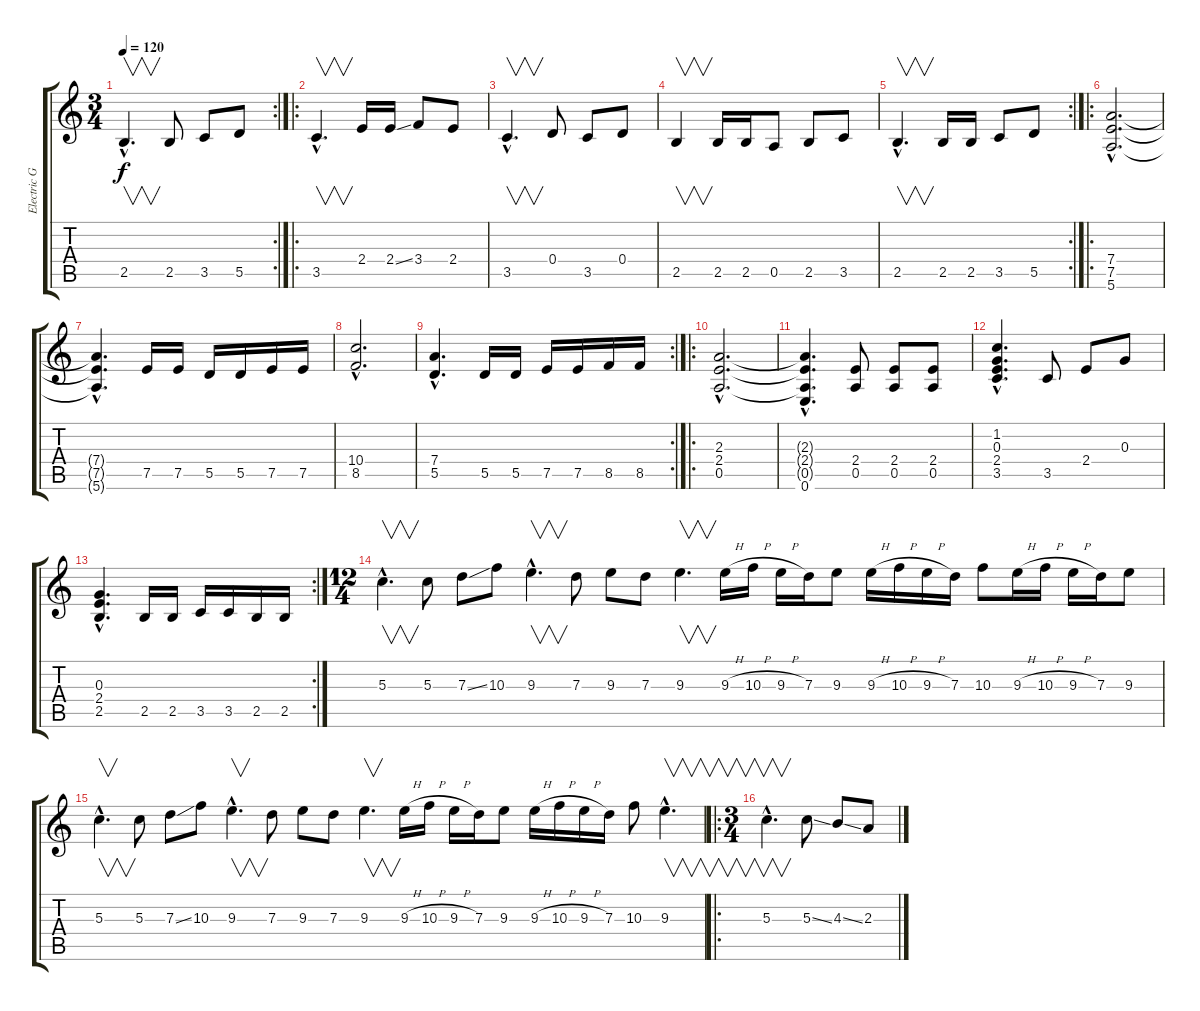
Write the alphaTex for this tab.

\track ("Electric Guitar 1( Disto )" "Electric G") {instrument distortionguitar}
\staff {score tabs}
\tuning (E4 B3 G3 D3 A2 E2) {hide}
\rc 2
\ts (3 4)
\tempo 120
\clef g2
\ks c
2.5{hac}.4{v d dy f} 2.5.8 3.5.8 5.5.8 |
\ro
3.5{hac}.4{v d} 2.4.16 2.4{ss}.16 3.4.8 2.4.8 |
3.5{hac}.4{v d} 0.4.8 3.5.8 0.4.8 |
2.5.4{v} 2.5.16 2.5.16 0.5.8 2.5.8 3.5.8 |
\rc 2
2.5{hac}.4{v d} 2.5.16 2.5.16 3.5.8 5.5.8 |
\ro
(7.4{hac} 7.5{hac} 5.6{hac}).2{d} |
(7.4{hac t} 7.5{hac t} 5.6{hac t}).4{d} 7.5.16 7.5.16 5.5.16 5.5.16 7.5.16 7.5.16 |
(10.4{hac} 8.5{hac}).2{d} |
\rc 2
(7.4{hac} 5.5{hac}).4{d} 5.5.16 5.5.16 7.5.16 7.5.16 8.5.16 8.5.16 |
\ro
(2.3{hac} 2.4{hac} 0.5{hac}).2{d} |
(2.3{hac t} 2.4{hac t} 0.5{hac t} 0.6{hac}).4{d} (2.4 0.5).8 (2.4 0.5).8 (2.4 0.5).8 |
(1.2{hac} 0.3{hac} 2.4{hac} 3.5{hac}).4{d} 3.5.8 2.4.8 0.3.8 |
\rc 2
(0.3{hac} 2.4{hac} 2.5{hac}).4{d} 2.5.16 2.5.16 3.5.16 3.5.16 2.5.16 2.5.16 |
\ts (12 4)
5.3{hac}.4{v d} 5.3.8 7.3{ss}.8 10.3.8 9.3{hac}.4{v d} 7.3.8 9.3.8 7.3.8 9.3.4{v d} 9.3{h}.16 10.3{h}.16 9.3{h}.16 7.3.16 9.3.8 9.3{h}.16 10.3{h}.16 9.3{h}.16 7.3.16 10.3.8 9.3{h}.16 10.3{h}.16 9.3{h}.16 7.3.16 9.3.8 |
5.3{hac}.4{v d} 5.3.8 7.3{ss}.8 10.3.8 9.3{hac}.4{v d} 7.3.8 9.3.8 7.3.8 9.3.4{v d} 9.3{h}.16 10.3{h}.16 9.3{h}.16 7.3.16 9.3.8 9.3{h}.16 10.3{h}.16 9.3{h}.16 7.3.16 10.3.8 9.3{hac}.4{v d} |
\ro
\ts (3 4)
5.3{hac}.4{v d} 5.3{ss}.8 4.3{ss}.8 2.3.8
